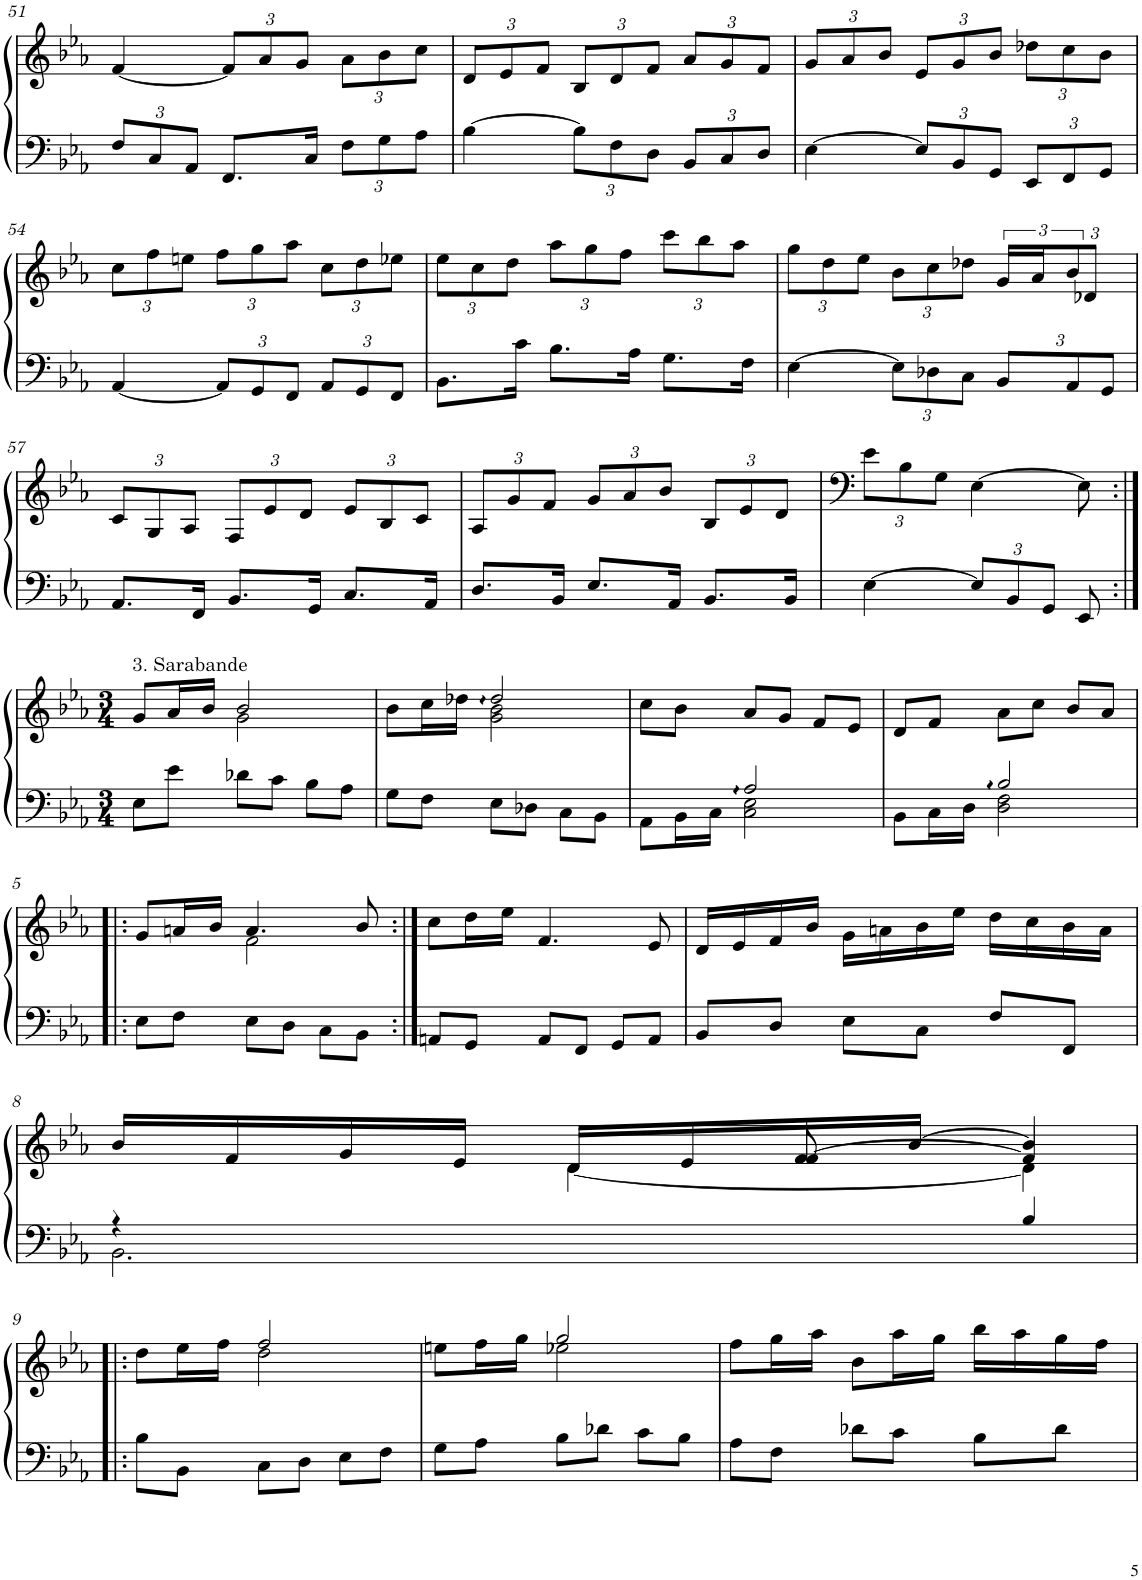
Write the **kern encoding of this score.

**kern	**kern
*part1	*part1
*staff2	*staff1
*I"Klavier linke Hand	*
!!LO:PB:g=z
*clefF4	*clefG2
*k[b-e-a-]	*k[b-e-a-]
*M3/4	*M3/4
*Xbrackettup	*
=51	=51
12F/L	[4f/
12C/	.
12AA-/J	.
*	*Xbrackettup
8.FF/L	12f/L]
.	12a-/
.	12g/J
16C/Jk	.
12F\L	12a-\L
12G\	12b-\
12A-\J	12cc\J
=52	=52
[4B-\	12d/L
.	12e-/
.	12f/J
12B-\L]	12B-/L
12F\	12d/
12D\J	12f/J
12BB-/L	12a-/L
12C/	12g/
12D/J	12f/J
=53	=53
[4E-\	12g/L
.	12a-/
.	12b-/J
12E-/L]	12e-/L
12BB-/	12g/
12GG/J	12b-/J
12EE-/L	12dd-X\L
12FF/	12cc\
12GG/J	12b-\J
!!LO:LB:g=z
=54	=54
[4AA-/	12cc\L
.	12ff\
.	12een\J
12AA-/L]	12ff\L
12GG/	12gg\
12FF/J	12aa-\J
12AA-/L	12cc\L
12GG/	12dd\
12FF/J	12ee-X\J
=55	=55
8.BB-\L	12ee-\L
.	12cc\
.	12dd\J
16c\Jk	.
8.B-\L	12aa-\L
.	12gg\
.	12ff\J
16A-\Jk	.
8.G\L	12ccc\L
.	12bb-\
.	12aa-\J
16F\Jk	.
=56	=56
[4E-\	12gg\L
.	12dd\
.	12ee-\J
12E-\L]	12b-\L
12D-X\	12cc\
12C\J	12dd-X\J
*	*brackettup
12BB-/L	24g/LL
.	24a-/J
12AA-/	[24b-/
.	12d-X/J
12GG/J	.
.	24b-/]
!!LO:LB:g=z
=57	=57
*	*Xbrackettup
8.AA-/L	12c/L
.	12G/
.	12A-/J
16FF/Jk	.
8.BB-/L	12F/L
.	12e-/
.	12d/J
16GG/Jk	.
8.C/L	12e-/L
.	12B-/
.	12c/J
16AA-/Jk	.
=58	=58
8.D/L	12A-/L
.	12g/
.	12f/J
16BB-/Jk	.
8.E-/L	12g/L
.	12a-/
.	12b-/J
16AA-/Jk	.
8.BB-/L	12B-/L
.	12e-/
.	12d/J
16BB-/Jk	.
=59	=59
[4E-\	12e-\L
.	12B-\
.	12G\J
12E-/L]	[4E-\
12BB-/	.
12GG/J	.
8EE-/	8E-\]
!!LO:LB:g=z
=1:|!	=1:|!
*M3/4	*M3/4
*^	*^
!	!	!LO:TX:a:t=3. Sarabande	!
2.ryy	8E-\L	8g/L	4ryy
.	8e-\J	16a-/L	.
.	.	16b-/JJ	.
.	8d-X\L	2b-/	2g\
.	8c\J	.	.
.	8B-\L	.	.
.	8A-\J	.	.
=2	=2	=2	=2
2.ryy	8G\L	8b-\L	4ryy
.	8F\J	16cc\L	.
.	.	16dd-X\JJ	.
.	8E-\L	2dd-::/	2g\ 2b-\
.	8D-X\J	.	.
.	8C\L	.	.
.	8BB-\J	.	.
*	*	*v	*v
=3	=3	=3
4ryy	8AA-\L	8cc\L
.	16BB-\L	8b-\J
.	16C\JJ	.
2A-::/	2C\ 2E-\	8a-/L
.	.	8g/J
.	.	8f/L
.	.	8e-/J
=4	=4	=4
4ryy	8BB-\L	8d/L
.	16C\L	8f/J
.	16D\JJ	.
2B-::/	2D\ 2F\	8a-\L
.	.	8cc\J
.	.	8b-/L
.	.	8a-/J
!!LO:LB:g=z
=5!|:	=5!|:	=5!|:
*	*	*^
2.ryy	8E-\L	8g/L	4ryy
.	8F\J	16an/L	.
.	.	16b-/JJ	.
.	8E-\L	4.a/	2f\
.	8D\J	.	.
.	8C\L	.	.
.	8BB-\J	8b-/	.
*v	*v	*	*
*	*v	*v
=6:|!	=6:|!
8AAn/L	8cc\L
8GG/J	16dd\L
.	16ee-\JJ
8AA/L	4.f/
8FF/J	.
8GG/L	.
8AA/J	8e-/
=7	=7
8BB-/L	16d/LL
.	16e-/
8D/J	16f/
.	16b-/JJ
8E-\L	16g\LL
.	16an\
8C\J	16b-\
.	16ee-\JJ
8F/L	16dd\LL
.	16cc\
8FF/J	16b-\
.	16a\JJ
!!LO:LB:g=z
=8	=8
*^	*^
*	*	*	*^
4r	2.BB-\	16b-/LL	4ryy	4.ryy
.	.	16f/	.	.
.	.	16g/	.	.
.	.	16e-/JJ	.	.
4ryy	.	16d/LL	[4d\	.
.	.	16e-/	.	.
.	.	16f/	.	[8f/
.	.	[16b-/JJ	.	.
4B-/	.	4b-/]	4d\]	4f/]
*	*	*	*v	*v
!!LO:LB:g=z
=9!|:	=9!|:	=9!|:	=9!|:
2.ryy	8B-\L	8dd\L	4ryy
.	8BB-\J	16ee-\L	.
.	.	16ff\JJ	.
.	8C\L	2ff/	2dd\
.	8D\J	.	.
.	8E-\L	.	.
.	8F\J	.	.
=10	=10	=10	=10
2.ryy	8G\L	8een\L	4ryy
.	8A-\J	16ff\L	.
.	.	16gg\JJ	.
.	8B-\L	2gg/	2ee-X\
.	8d-X\J	.	.
.	8c\L	.	.
.	8B-\J	.	.
*	*	*v	*v
=11	=11	=11
2.ryy	8A-\L	8ff\L
.	8F\J	16gg\L
.	.	16aa-\JJ
.	8d-X\L	8b-\L
.	8c\J	16aa-\L
.	.	16gg\JJ
.	8B-\L	16bb-\LL
.	.	16aa-\
.	8d-\J	16gg\
.	.	16ff\JJ
*v	*v	*
=	=
*-	*-
